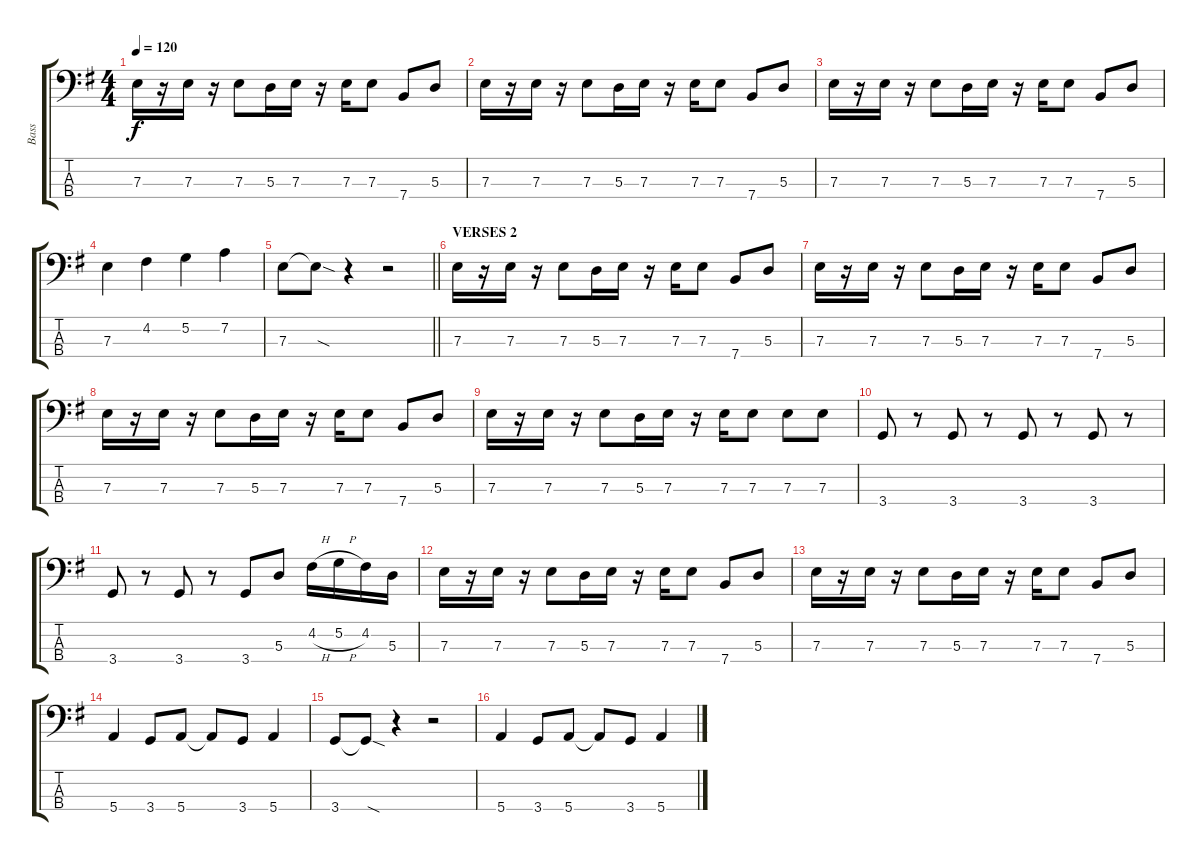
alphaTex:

\track ("Bass" "Bass") {instrument electricbassfinger}
\staff {score tabs}
\tuning (G2 D2 A1 E1) {hide}
\ts (4 4)
\tempo 120
\clef f4
\ks eminor
7.3.16{dy f} r.16 7.3.16 r.16 7.3.8 5.3.16 7.3.16 r.16 7.3.16 7.3.8 7.4.8 5.3.8 |
7.3.16 r.16 7.3.16 r.16 7.3.8 5.3.16 7.3.16 r.16 7.3.16 7.3.8 7.4.8 5.3.8 |
7.3.16 r.16 7.3.16 r.16 7.3.8 5.3.16 7.3.16 r.16 7.3.16 7.3.8 7.4.8 5.3.8 |
7.3.4 4.2.4 5.2.4 7.2.4 |
\barLineRight lightlight
7.3.8 7.3{sod t}.8 r.4 r.2 |
\section ("" "VERSES 2")
7.3.16 r.16 7.3.16 r.16 7.3.8 5.3.16 7.3.16 r.16 7.3.16 7.3.8 7.4.8 5.3.8 |
7.3.16 r.16 7.3.16 r.16 7.3.8 5.3.16 7.3.16 r.16 7.3.16 7.3.8 7.4.8 5.3.8 |
7.3.16 r.16 7.3.16 r.16 7.3.8 5.3.16 7.3.16 r.16 7.3.16 7.3.8 7.4.8 5.3.8 |
7.3.16 r.16 7.3.16 r.16 7.3.8 5.3.16 7.3.16 r.16 7.3.16 7.3.8 7.3.8 7.3.8 |
3.4.8 r.8 3.4.8 r.8 3.4.8 r.8 3.4.8 r.8 |
3.4.8 r.8 3.4.8 r.8 3.4.8 5.3.8 4.2{h}.16 5.2{h}.16 4.2.16 5.3.16 |
7.3.16 r.16 7.3.16 r.16 7.3.8 5.3.16 7.3.16 r.16 7.3.16 7.3.8 7.4.8 5.3.8 |
7.3.16 r.16 7.3.16 r.16 7.3.8 5.3.16 7.3.16 r.16 7.3.16 7.3.8 7.4.8 5.3.8 |
5.4.4 3.4.8 5.4.8 5.4{t}.8 3.4.8 5.4.4 |
3.4.8 3.4{sod t}.8 r.4 r.2 |
5.4.4 3.4.8 5.4.8 5.4{t}.8 3.4.8 5.4.4
